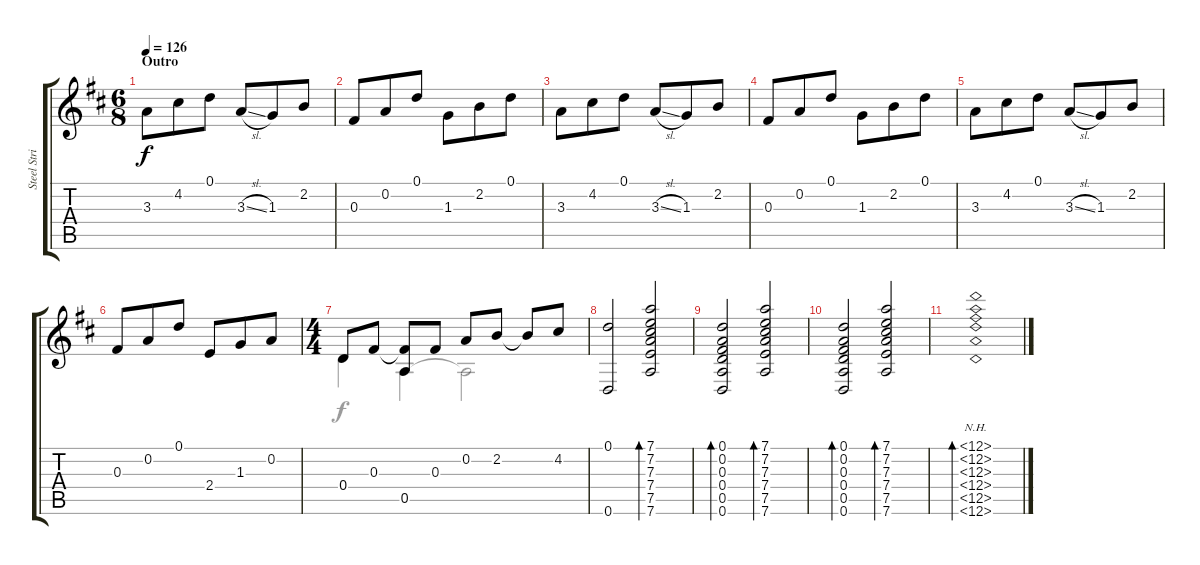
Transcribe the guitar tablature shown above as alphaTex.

\track ("Steel String" "Steel Stri") {instrument acousticguitarsteel}
\staff {score tabs}
\tuning (D4 A3 Gb3 D3 A2 D2) {hide}
\voice
\ts (6 8)
\section ("" "Outro")
\tempo 126
\clef g2
\ks d
3.3.8{dy f} 4.2.8 0.1.8 3.3{sl}.8 1.3.8 2.2.8 |
0.3.8 0.2.8 0.1.8 1.3.8 2.2.8 0.1.8 |
3.3.8 4.2.8 0.1.8 3.3{sl}.8 1.3.8 2.2.8 |
0.3.8 0.2.8 0.1.8 1.3.8 2.2.8 0.1.8 |
3.3.8 4.2.8 0.1.8 3.3{sl}.8 1.3.8 2.2.8 |
0.3.8 0.2.8 0.1.8 2.4.8 1.3.8 0.2.8 |
\ts (4 4)
0.4.8 0.3.8 (0.3{t} 0.5).8 0.3.8 0.2.8 2.2.8 2.2{t}.8 4.2.8 |
(0.1 0.6).2 (7.1 7.2 7.3 7.4 7.5 7.6).2{bd 120} |
(0.1 0.2 0.3 0.4 0.5 0.6).2{bd 120} (7.1 7.2 7.3 7.4 7.5 7.6).2{bd 120} |
(0.1 0.2 0.3 0.4 0.5 0.6).2{bd 120} (7.1 7.2 7.3 7.4 7.5 7.6).2{bd 120} |
(12.1{nh} 12.2{nh} 12.3{nh} 12.4{nh} 12.5{nh} 12.6{nh}).1{bd 480}
\voice
\clef g2
\ottava regular
\simile none
\ks d
|
|
|
|
|
|
0.4.4 0.5.4 0.5{t}.2 |
|
|
|
